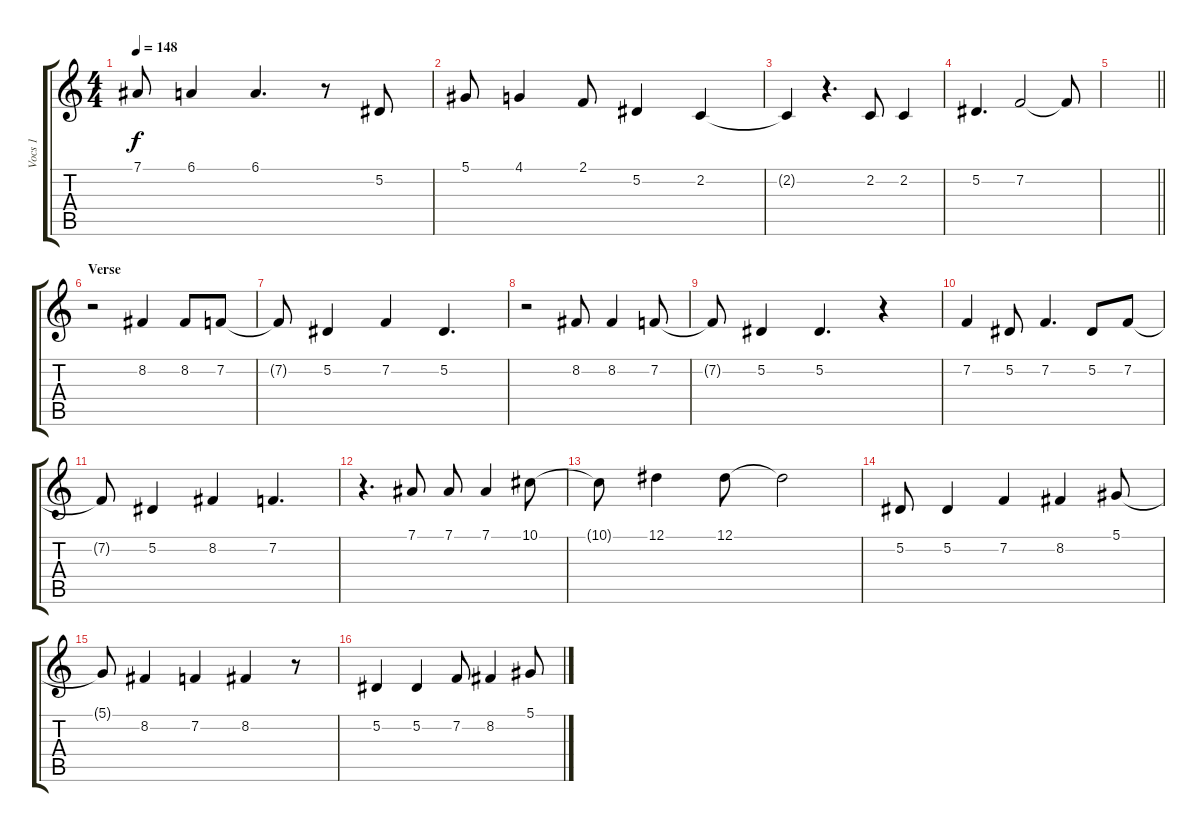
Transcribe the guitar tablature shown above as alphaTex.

\track ("Vocs 1" "Vocs 1") {instrument flute}
\staff {score tabs}
\tuning (Eb4 Bb3 Gb3 Db3 Ab2 Eb2) {hide}
\ts (4 4)
\tempo 148
\clef g2
\ks c
7.1{t}.8{dy f} 6.1.4 6.1.4{d} r.8 5.2.8 |
5.1.8 4.1.4 2.1.8 5.2.4 2.2.4 |
2.2{t}.4 r.4{d} 2.2.8 2.2.4 |
5.2.4{d} 7.2.2 7.2{t}.8 |
\barLineRight lightlight
|
\section ("" "Verse")
r.2 8.2.4 8.2.8 7.2.8 |
7.2{t}.8 5.2.4 7.2.4 5.2.4{d} |
r.2 8.2.8 8.2.4 7.2.8 |
7.2{t}.8 5.2.4 5.2.4{d} r.4 |
7.2.4 5.2.8 7.2.4{d} 5.2.8 7.2.8 |
7.2{t}.8 5.2.4 8.2.4 7.2.4{d} |
r.4{d} 7.1.8 7.1.8 7.1.4 10.1.8 |
10.1{t}.8 12.1.4 12.1.8 12.1{t}.2 |
5.2.8 5.2.4 7.2.4 8.2.4 5.1.8 |
5.1{t}.8 8.2.4 7.2.4 8.2.4 r.8 |
5.2.4 5.2.4 7.2.8 8.2.4 5.1.8
